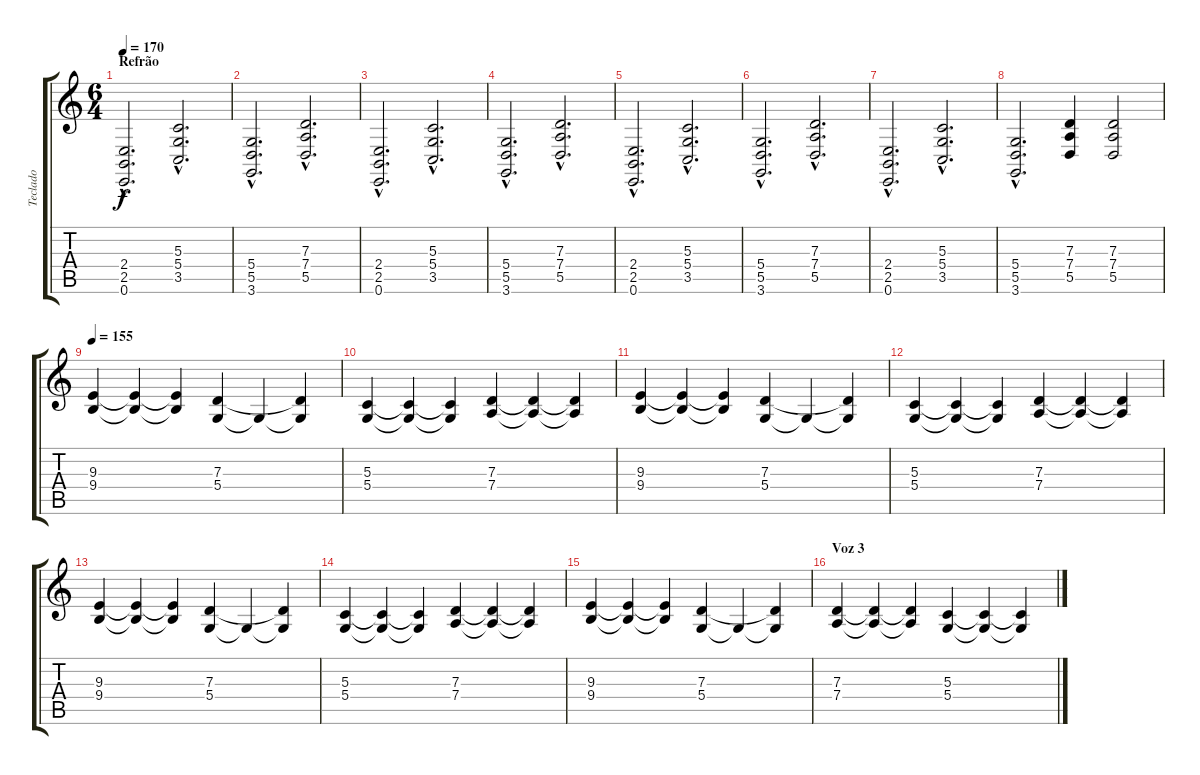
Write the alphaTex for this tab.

\track ("Teclado" "Teclado") {instrument stringensemble1}
\staff {score tabs}
\tuning (E4 B3 G3 D3 A2 E2) {hide}
\ts (6 4)
\section ("" "Refrão")
\tempo 170
\clef g2
\ks c
(2.4{hac} 2.5{hac} 0.6{hac}).2{d dy f volume 12} (5.3{hac} 5.4{hac} 3.5{hac}).2{d} |
(5.4{hac} 5.5{hac} 3.6{hac}).2{d} (7.3{hac} 7.4{hac} 5.5{hac}).2{d} |
(2.4{hac} 2.5{hac} 0.6{hac}).2{d} (5.3{hac} 5.4{hac} 3.5{hac}).2{d} |
(5.4{hac} 5.5{hac} 3.6{hac}).2{d} (7.3{hac} 7.4{hac} 5.5{hac}).2{d} |
(2.4{hac} 2.5{hac} 0.6{hac}).2{d} (5.3{hac} 5.4{hac} 3.5{hac}).2{d} |
(5.4{hac} 5.5{hac} 3.6{hac}).2{d} (7.3{hac} 7.4{hac} 5.5{hac}).2{d} |
(2.4{hac} 2.5{hac} 0.6{hac}).2{d} (5.3{hac} 5.4{hac} 3.5{hac}).2{d} |
(5.4{hac} 5.5{hac} 3.6{hac}).2{d} (7.3 7.4 5.5).4 (7.3 7.4 5.5).2 |
\tempo 155
(9.3 9.4).4{volume 6} (9.3{t} 9.4{t}).4 (9.3{t} 9.4{t}).4 (7.3 5.4).4 5.4{t}.4 (7.3{t} 5.4{t}).4 |
(5.3 5.4).4 (5.3{t} 5.4{t}).4 (5.3{t} 5.4{t}).4 (7.3 7.4).4 (7.3{t} 7.4{t}).4 (7.3{t} 7.4{t}).4 |
(9.3 9.4).4 (9.3{t} 9.4{t}).4 (9.3{t} 9.4{t}).4 (7.3 5.4).4 5.4{t}.4 (7.3{t} 5.4{t}).4 |
(5.3 5.4).4 (5.3{t} 5.4{t}).4 (5.3{t} 5.4{t}).4 (7.3 7.4).4 (7.3{t} 7.4{t}).4 (7.3{t} 7.4{t}).4 |
(9.3 9.4).4 (9.3{t} 9.4{t}).4 (9.3{t} 9.4{t}).4 (7.3 5.4).4 5.4{t}.4 (7.3{t} 5.4{t}).4 |
(5.3 5.4).4 (5.3{t} 5.4{t}).4 (5.3{t} 5.4{t}).4 (7.3 7.4).4 (7.3{t} 7.4{t}).4 (7.3{t} 7.4{t}).4 |
(9.3 9.4).4 (9.3{t} 9.4{t}).4 (9.3{t} 9.4{t}).4 (7.3 5.4).4 5.4{t}.4 (7.3{t} 5.4{t}).4 |
\section ("" "Voz 3")
(7.3 7.4).4 (7.3{t} 7.4{t}).4 (7.3{t} 7.4{t}).4 (5.3 5.4).4 (5.3{t} 5.4{t}).4 (5.3{t} 5.4{t}).4
